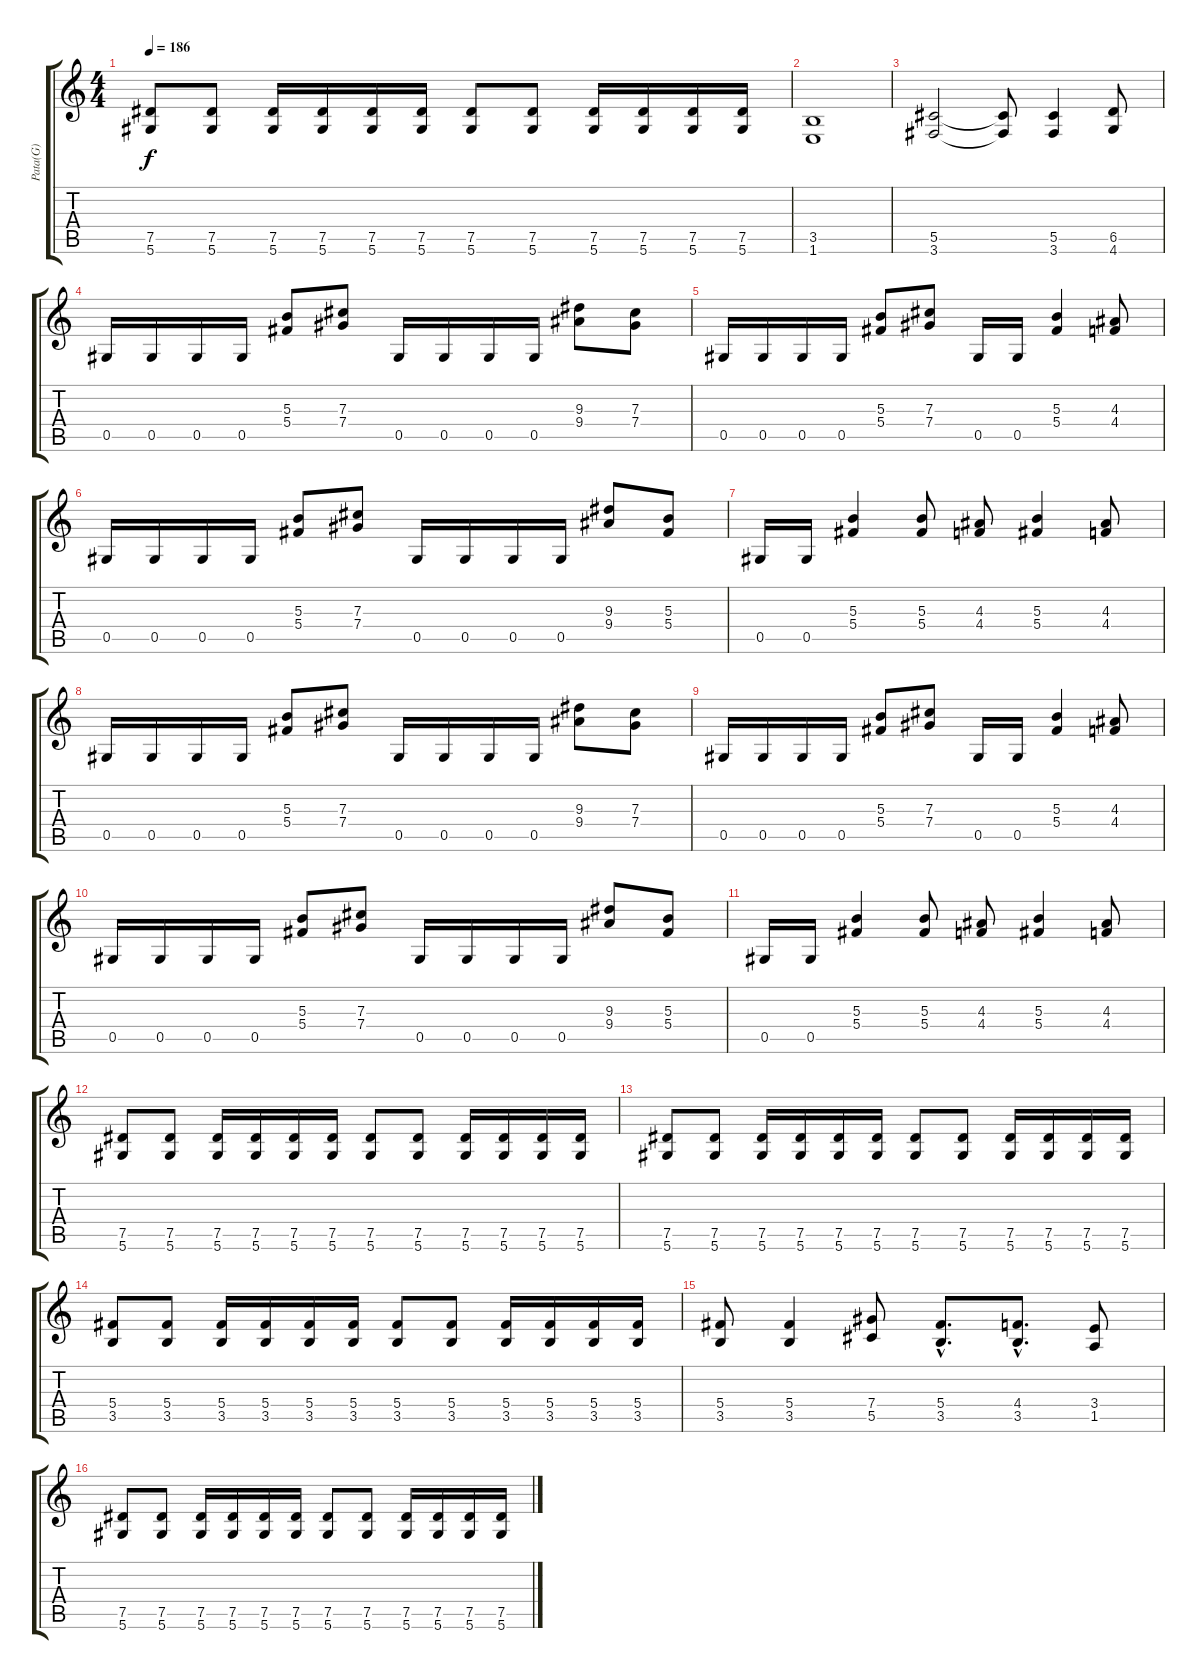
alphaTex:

\track ("Pata(G)" "Pata(G)") {instrument overdrivenguitar}
\staff {score tabs}
\tuning (Eb4 Bb3 Gb3 Db3 Ab2 Eb2) {hide}
\ts (4 4)
\tempo 186
\clef g2
\ks c
(7.5 5.6).8{dy f} (7.5 5.6).8 (7.5 5.6).16 (7.5 5.6).16 (7.5 5.6).16 (7.5 5.6).16 (7.5 5.6).8 (7.5 5.6).8 (7.5 5.6).16 (7.5 5.6).16 (7.5 5.6).16 (7.5 5.6).16 |
(3.5 1.6).1 |
(5.5 3.6).2 (5.5{t} 3.6{t}).8 (5.5 3.6).4 (6.5 4.6).8 |
0.5.16 0.5.16 0.5.16 0.5.16 (5.3 5.4).8 (7.3 7.4).8 0.5.16 0.5.16 0.5.16 0.5.16 (9.3 9.4).8 (7.3 7.4).8 |
0.5.16 0.5.16 0.5.16 0.5.16 (5.3 5.4).8 (7.3 7.4).8 0.5.16 0.5.16 (5.3 5.4).4 (4.3 4.4).8 |
0.5.16 0.5.16 0.5.16 0.5.16 (5.3 5.4).8 (7.3 7.4).8 0.5.16 0.5.16 0.5.16 0.5.16 (9.3 9.4).8 (5.3 5.4).8 |
0.5.16 0.5.16 (5.3 5.4).4 (5.3 5.4).8 (4.3 4.4).8 (5.3 5.4).4 (4.3 4.4).8 |
0.5.16 0.5.16 0.5.16 0.5.16 (5.3 5.4).8 (7.3 7.4).8 0.5.16 0.5.16 0.5.16 0.5.16 (9.3 9.4).8 (7.3 7.4).8 |
0.5.16 0.5.16 0.5.16 0.5.16 (5.3 5.4).8 (7.3 7.4).8 0.5.16 0.5.16 (5.3 5.4).4 (4.3 4.4).8 |
0.5.16 0.5.16 0.5.16 0.5.16 (5.3 5.4).8 (7.3 7.4).8 0.5.16 0.5.16 0.5.16 0.5.16 (9.3 9.4).8 (5.3 5.4).8 |
0.5.16 0.5.16 (5.3 5.4).4 (5.3 5.4).8 (4.3 4.4).8 (5.3 5.4).4 (4.3 4.4).8 |
(7.5 5.6).8 (7.5 5.6).8 (7.5 5.6).16 (7.5 5.6).16 (7.5 5.6).16 (7.5 5.6).16 (7.5 5.6).8 (7.5 5.6).8 (7.5 5.6).16 (7.5 5.6).16 (7.5 5.6).16 (7.5 5.6).16 |
(7.5 5.6).8 (7.5 5.6).8 (7.5 5.6).16 (7.5 5.6).16 (7.5 5.6).16 (7.5 5.6).16 (7.5 5.6).8 (7.5 5.6).8 (7.5 5.6).16 (7.5 5.6).16 (7.5 5.6).16 (7.5 5.6).16 |
(5.4 3.5).8 (5.4 3.5).8 (5.4 3.5).16 (5.4 3.5).16 (5.4 3.5).16 (5.4 3.5).16 (5.4 3.5).8 (5.4 3.5).8 (5.4 3.5).16 (5.4 3.5).16 (5.4 3.5).16 (5.4 3.5).16 |
(5.4 3.5).8 (5.4 3.5).4 (7.4 5.5).8 (5.4{hac} 3.5{hac}).8{d} (4.4{hac} 3.5{hac}).8{d} (3.4 1.5).8 |
(7.5 5.6).8 (7.5 5.6).8 (7.5 5.6).16 (7.5 5.6).16 (7.5 5.6).16 (7.5 5.6).16 (7.5 5.6).8 (7.5 5.6).8 (7.5 5.6).16 (7.5 5.6).16 (7.5 5.6).16 (7.5 5.6).16
